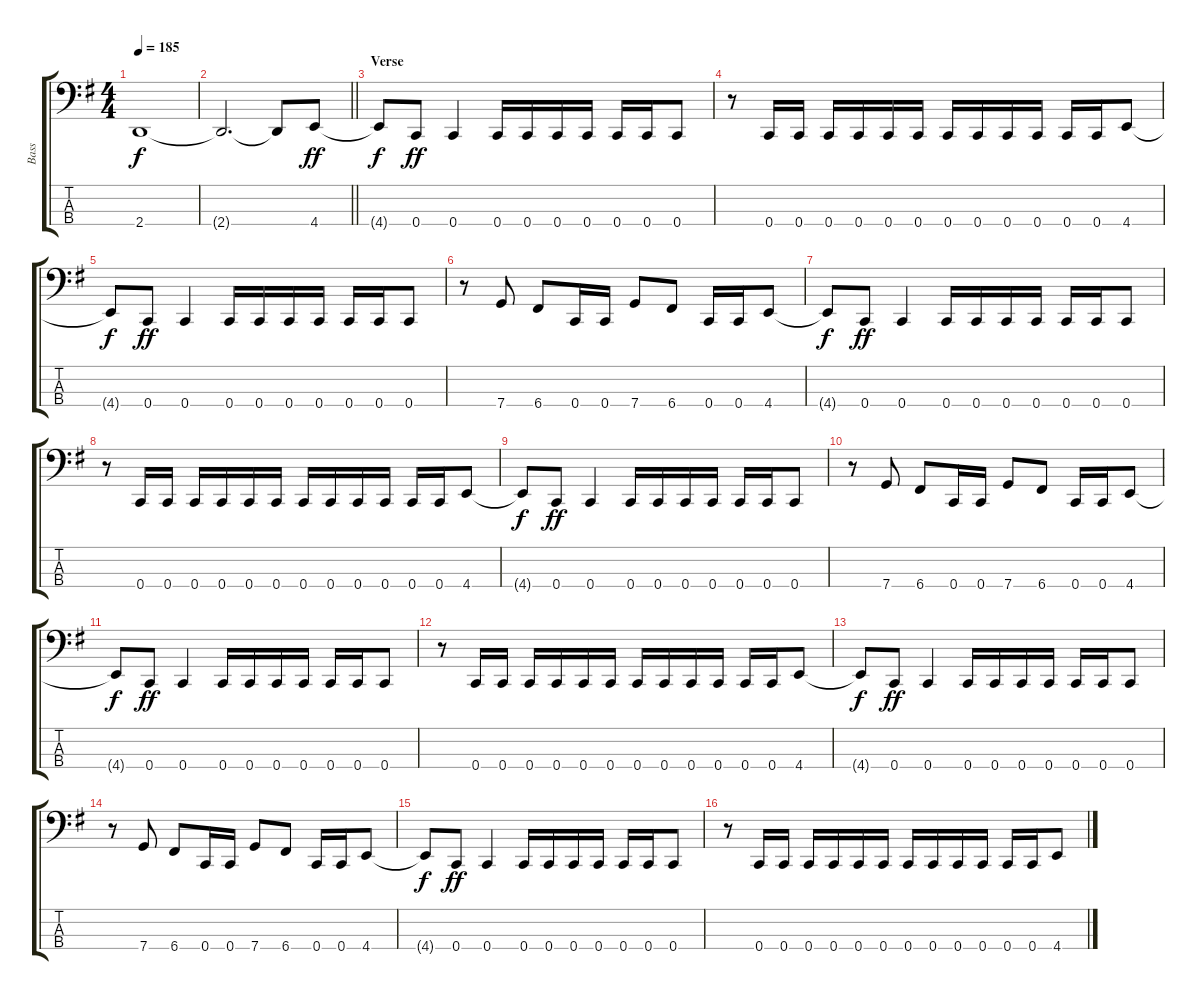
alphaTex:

\track ("Bass" "Bass") {instrument electricbasspick}
\staff {score tabs}
\tuning (F2 C2 G1 C1) {hide}
\ts (4 4)
\tempo 185
\clef f4
\ks g
2.4{t}.1{dy f} |
\barLineRight lightlight
2.4{t}.2{d} 2.4{t}.8 4.4.8{dy ff} |
\section ("" "Verse")
4.4{t}.8{dy f} 0.4.8{dy ff} 0.4.4 0.4.16 0.4.16 0.4.16 0.4.16 0.4.16 0.4.16 0.4.8 |
r.8 0.4.16 0.4.16 0.4.16 0.4.16 0.4.16 0.4.16 0.4.16 0.4.16 0.4.16 0.4.16 0.4.16 0.4.16 4.4.8 |
4.4{t}.8{dy f} 0.4.8{dy ff} 0.4.4 0.4.16 0.4.16 0.4.16 0.4.16 0.4.16 0.4.16 0.4.8 |
r.8 7.4.8 6.4.8 0.4.16 0.4.16 7.4.8 6.4.8 0.4.16 0.4.16 4.4.8 |
4.4{t}.8{dy f} 0.4.8{dy ff} 0.4.4 0.4.16 0.4.16 0.4.16 0.4.16 0.4.16 0.4.16 0.4.8 |
r.8 0.4.16 0.4.16 0.4.16 0.4.16 0.4.16 0.4.16 0.4.16 0.4.16 0.4.16 0.4.16 0.4.16 0.4.16 4.4.8 |
4.4{t}.8{dy f} 0.4.8{dy ff} 0.4.4 0.4.16 0.4.16 0.4.16 0.4.16 0.4.16 0.4.16 0.4.8 |
r.8 7.4.8 6.4.8 0.4.16 0.4.16 7.4.8 6.4.8 0.4.16 0.4.16 4.4.8 |
4.4{t}.8{dy f} 0.4.8{dy ff} 0.4.4 0.4.16 0.4.16 0.4.16 0.4.16 0.4.16 0.4.16 0.4.8 |
r.8 0.4.16 0.4.16 0.4.16 0.4.16 0.4.16 0.4.16 0.4.16 0.4.16 0.4.16 0.4.16 0.4.16 0.4.16 4.4.8 |
4.4{t}.8{dy f} 0.4.8{dy ff} 0.4.4 0.4.16 0.4.16 0.4.16 0.4.16 0.4.16 0.4.16 0.4.8 |
r.8 7.4.8 6.4.8 0.4.16 0.4.16 7.4.8 6.4.8 0.4.16 0.4.16 4.4.8 |
4.4{t}.8{dy f} 0.4.8{dy ff} 0.4.4 0.4.16 0.4.16 0.4.16 0.4.16 0.4.16 0.4.16 0.4.8 |
r.8 0.4.16 0.4.16 0.4.16 0.4.16 0.4.16 0.4.16 0.4.16 0.4.16 0.4.16 0.4.16 0.4.16 0.4.16 4.4.8
